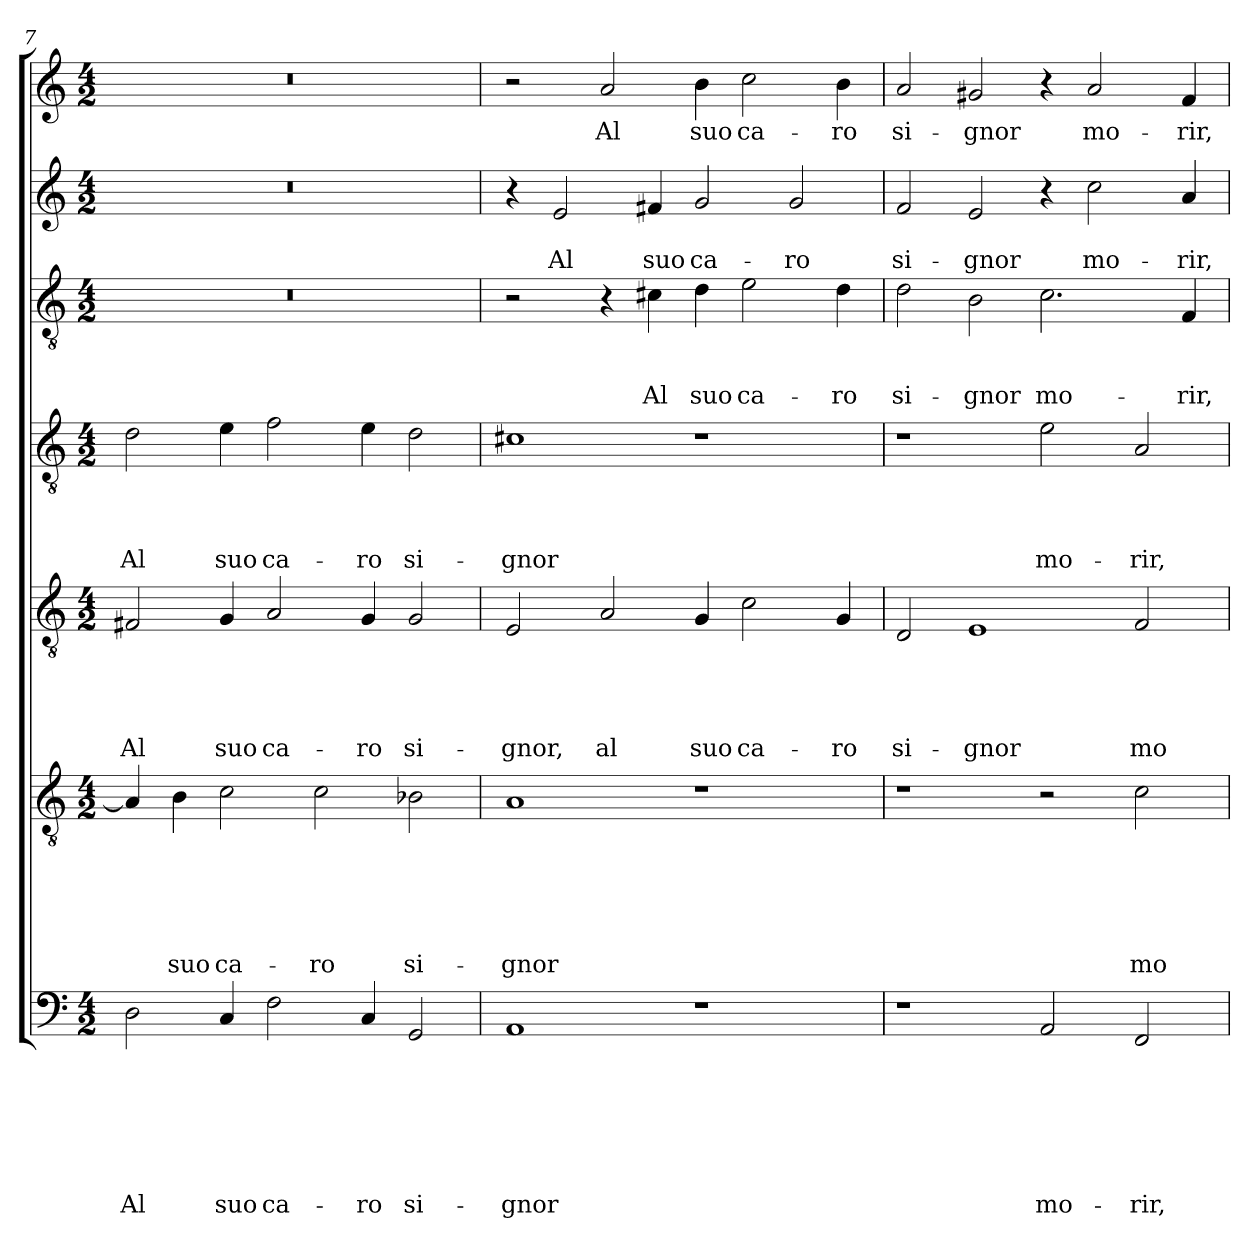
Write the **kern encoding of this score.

**kern	**text	**text	**text	**text	**text	**text	**text	**kern	**text	**text	**text	**text	**text	**text	**kern	**text	**text	**text	**text	**text	**kern	**text	**text	**text	**text	**kern	**text	**text	**text	**kern	**text	**text	**kern	**text
*part7	*part7	*part7	*part7	*part7	*part7	*part7	*part7	*part6	*part6	*part6	*part6	*part6	*part6	*part6	*part5	*part5	*part5	*part5	*part5	*part5	*part4	*part4	*part4	*part4	*part4	*part3	*part3	*part3	*part3	*part2	*part2	*part2	*part1	*part1
*staff7	*staff7	*staff7	*staff7	*staff7	*staff7	*staff7	*staff7	*staff6	*staff6	*staff6	*staff6	*staff6	*staff6	*staff6	*staff5	*staff5	*staff5	*staff5	*staff5	*staff5	*staff4	*staff4	*staff4	*staff4	*staff4	*staff3	*staff3	*staff3	*staff3	*staff2	*staff2	*staff2	*staff1	*staff1
*clefF4	*	*	*	*	*	*	*	*clefGv2	*	*	*	*	*	*	*clefGv2	*	*	*	*	*	*clefGv2	*	*	*	*	*clefGv2	*	*	*	*clefG2	*	*	*clefG2	*
*k[]	*	*	*	*	*	*	*	*k[]	*	*	*	*	*	*	*k[]	*	*	*	*	*	*k[]	*	*	*	*	*k[]	*	*	*	*k[]	*	*	*k[]	*
*a:	*	*	*	*	*	*	*	*a:	*	*	*	*	*	*	*a:	*	*	*	*	*	*a:	*	*	*	*	*a:	*	*	*	*a:	*	*	*a:	*
*M4/2	*	*	*	*	*	*	*	*M4/2	*	*	*	*	*	*	*M4/2	*	*	*	*	*	*M4/2	*	*	*	*	*M4/2	*	*	*	*M4/2	*	*	*M4/2	*
=7	=7	=7	=7	=7	=7	=7	=7	=7	=7	=7	=7	=7	=7	=7	=7	=7	=7	=7	=7	=7	=7	=7	=7	=7	=7	=7	=7	=7	=7	=7	=7	=7	=7	=7
!	!	!	!	!	!	!	!LO:LY:b	!	!	!	!	!	!	!	!	!	!	!	!	!LO:LY:b	!	!	!	!	!LO:LY:b	!	!	!	!	!	!	!	!	!
2D\	.	.	.	.	.	.	Al	4A/]	.	.	.	.	.	.	2F#X/	.	.	.	.	Al	2d\	.	.	.	Al	0r	.	.	.	0r	.	.	0r	.
!	!	!	!	!	!	!	!	!	!	!	!	!	!	!LO:LY:b	!	!	!	!	!	!	!	!	!	!	!	!	!	!	!	!	!	!	!	!
.	.	.	.	.	.	.	.	4B\	.	.	.	.	.	suo	.	.	.	.	.	.	.	.	.	.	.	.	.	.	.	.	.	.	.	.
!	!	!	!	!	!	!	!LO:LY:b	!	!	!	!	!	!	!LO:LY:b	!	!	!	!	!	!LO:LY:b	!	!	!	!	!LO:LY:b	!	!	!	!	!	!	!	!	!
4C/	.	.	.	.	.	.	suo	2c\	.	.	.	.	.	ca-	4G/	.	.	.	.	suo	4e\	.	.	.	suo	.	.	.	.	.	.	.	.	.
!	!	!	!	!	!	!	!LO:LY:b	!	!	!	!	!	!	!	!	!	!	!	!	!LO:LY:b	!	!	!	!	!LO:LY:b	!	!	!	!	!	!	!	!	!
2F\	.	.	.	.	.	.	ca-	.	.	.	.	.	.	.	2A/	.	.	.	.	ca-	2f\	.	.	.	ca-	.	.	.	.	.	.	.	.	.
!	!	!	!	!	!	!	!	!	!	!	!	!	!	!LO:LY:b	!	!	!	!	!	!	!	!	!	!	!	!	!	!	!	!	!	!	!	!
.	.	.	.	.	.	.	.	2c\	.	.	.	.	.	-ro	.	.	.	.	.	.	.	.	.	.	.	.	.	.	.	.	.	.	.	.
!	!	!	!	!	!	!	!LO:LY:b	!	!	!	!	!	!	!	!	!	!	!	!	!LO:LY:b	!	!	!	!	!LO:LY:b	!	!	!	!	!	!	!	!	!
4C/	.	.	.	.	.	.	-ro	.	.	.	.	.	.	.	4G/	.	.	.	.	-ro	4e\	.	.	.	-ro	.	.	.	.	.	.	.	.	.
!	!	!	!	!	!	!	!LO:LY:b	!	!	!	!	!	!	!LO:LY:b	!	!	!	!	!	!LO:LY:b	!	!	!	!	!LO:LY:b	!	!	!	!	!	!	!	!	!
2GG/	.	.	.	.	.	.	si-	2B-X\	.	.	.	.	.	si-	2G/	.	.	.	.	si-	2d\	.	.	.	si-	.	.	.	.	.	.	.	.	.
=8	=8	=8	=8	=8	=8	=8	=8	=8	=8	=8	=8	=8	=8	=8	=8	=8	=8	=8	=8	=8	=8	=8	=8	=8	=8	=8	=8	=8	=8	=8	=8	=8	=8	=8
!	!	!	!	!	!	!	!LO:LY:b	!	!	!	!	!	!	!LO:LY:b	!	!	!	!	!	!LO:LY:b	!	!	!	!	!LO:LY:b	!	!	!	!	!	!	!	!	!
1AA	.	.	.	.	.	.	-gnor	1A	.	.	.	.	.	-gnor	2E/	.	.	.	.	-gnor,	1c#X	.	.	.	-gnor	2r	.	.	.	4r	.	.	2r	.
!	!	!	!	!	!	!	!	!	!	!	!	!	!	!	!	!	!	!	!	!	!	!	!	!	!	!	!	!	!	!	!	!LO:LY:b	!	!
.	.	.	.	.	.	.	.	.	.	.	.	.	.	.	.	.	.	.	.	.	.	.	.	.	.	.	.	.	.	2e/	.	Al	.	.
!	!	!	!	!	!	!	!	!	!	!	!	!	!	!	!	!	!	!	!	!LO:LY:b	!	!	!	!	!	!	!	!	!	!	!	!	!	!LO:LY:b
.	.	.	.	.	.	.	.	.	.	.	.	.	.	.	2A/	.	.	.	.	al	.	.	.	.	.	4r	.	.	.	.	.	.	2a/	Al
!	!	!	!	!	!	!	!	!	!	!	!	!	!	!	!	!	!	!	!	!	!	!	!	!	!	!	!	!	!LO:LY:b	!	!	!LO:LY:b	!	!
.	.	.	.	.	.	.	.	.	.	.	.	.	.	.	.	.	.	.	.	.	.	.	.	.	.	4c#X\	.	.	Al	4f#X/	.	suo	.	.
!	!	!	!	!	!	!	!	!	!	!	!	!	!	!	!	!	!	!	!	!LO:LY:b	!	!	!	!	!	!	!	!	!LO:LY:b	!	!	!LO:LY:b	!	!LO:LY:b
1r	.	.	.	.	.	.	.	1r	.	.	.	.	.	.	4G/	.	.	.	.	suo	1r	.	.	.	.	4d\	.	.	suo	2g/	.	ca-	4b\	suo
!	!	!	!	!	!	!	!	!	!	!	!	!	!	!	!	!	!	!	!	!LO:LY:b	!	!	!	!	!	!	!	!	!LO:LY:b	!	!	!	!	!LO:LY:b
.	.	.	.	.	.	.	.	.	.	.	.	.	.	.	2c\	.	.	.	.	ca-	.	.	.	.	.	2e\	.	.	ca-	.	.	.	2cc\	ca-
!	!	!	!	!	!	!	!	!	!	!	!	!	!	!	!	!	!	!	!	!	!	!	!	!	!	!	!	!	!	!	!	!LO:LY:b	!	!
.	.	.	.	.	.	.	.	.	.	.	.	.	.	.	.	.	.	.	.	.	.	.	.	.	.	.	.	.	.	2g/	.	-ro	.	.
!	!	!	!	!	!	!	!	!	!	!	!	!	!	!	!	!	!	!	!	!LO:LY:b	!	!	!	!	!	!	!	!	!LO:LY:b	!	!	!	!	!LO:LY:b
.	.	.	.	.	.	.	.	.	.	.	.	.	.	.	4G/	.	.	.	.	-ro	.	.	.	.	.	4d\	.	.	-ro	.	.	.	4b\	-ro
!!LO:PB:g=z
=9	=9	=9	=9	=9	=9	=9	=9	=9	=9	=9	=9	=9	=9	=9	=9	=9	=9	=9	=9	=9	=9	=9	=9	=9	=9	=9	=9	=9	=9	=9	=9	=9	=9	=9
!	!	!	!	!	!	!	!	!	!	!	!	!	!	!	!	!	!	!	!	!LO:LY:b	!	!	!	!	!	!	!	!	!LO:LY:b	!	!	!LO:LY:b	!	!LO:LY:b
1r	.	.	.	.	.	.	.	1r	.	.	.	.	.	.	2D/	.	.	.	.	si-	1r	.	.	.	.	2d\	.	.	si-	2f/	.	si-	2a/	si-
!	!	!	!	!	!	!	!	!	!	!	!	!	!	!	!	!	!	!	!	!LO:LY:b	!	!	!	!	!	!	!	!	!LO:LY:b	!	!	!LO:LY:b	!	!LO:LY:b
.	.	.	.	.	.	.	.	.	.	.	.	.	.	.	1E	.	.	.	.	-gnor	.	.	.	.	.	2B\	.	.	-gnor	2e/	.	-gnor	2g#X/	-gnor
!	!	!	!	!	!	!	!LO:LY:b	!	!	!	!	!	!	!	!	!	!	!	!	!	!	!	!	!	!LO:LY:b	!	!	!	!LO:LY:b	!	!	!	!	!
2AA/	.	.	.	.	.	.	mo-	2r	.	.	.	.	.	.	.	.	.	.	.	.	2e\	.	.	.	mo-	2.c\	.	.	mo-	4r	.	.	4r	.
!	!	!	!	!	!	!	!	!	!	!	!	!	!	!	!	!	!	!	!	!	!	!	!	!	!	!	!	!	!	!	!	!LO:LY:b	!	!LO:LY:b
.	.	.	.	.	.	.	.	.	.	.	.	.	.	.	.	.	.	.	.	.	.	.	.	.	.	.	.	.	.	2cc\	.	mo-	2a/	mo-
!	!	!	!	!	!	!	!LO:LY:b	!	!	!	!	!	!	!LO:LY:b	!	!	!	!	!	!LO:LY:b	!	!	!	!	!LO:LY:b	!	!	!	!	!	!	!	!	!
2FF/	.	.	.	.	.	.	-rir,	2c\	.	.	.	.	.	mo-	2F/	.	.	.	.	mo-	2A/	.	.	.	-rir,	.	.	.	.	.	.	.	.	.
!	!	!	!	!	!	!	!	!	!	!	!	!	!	!	!	!	!	!	!	!	!	!	!	!	!	!	!	!	!LO:LY:b	!	!	!LO:LY:b	!	!LO:LY:b
.	.	.	.	.	.	.	.	.	.	.	.	.	.	.	.	.	.	.	.	.	.	.	.	.	.	4F/	.	.	-rir,	4a/	.	-rir,	4f/	-rir,
=	=	=	=	=	=	=	=	=	=	=	=	=	=	=	=	=	=	=	=	=	=	=	=	=	=	=	=	=	=	=	=	=	=	=
*-	*-	*-	*-	*-	*-	*-	*-	*-	*-	*-	*-	*-	*-	*-	*-	*-	*-	*-	*-	*-	*-	*-	*-	*-	*-	*-	*-	*-	*-	*-	*-	*-	*-	*-
